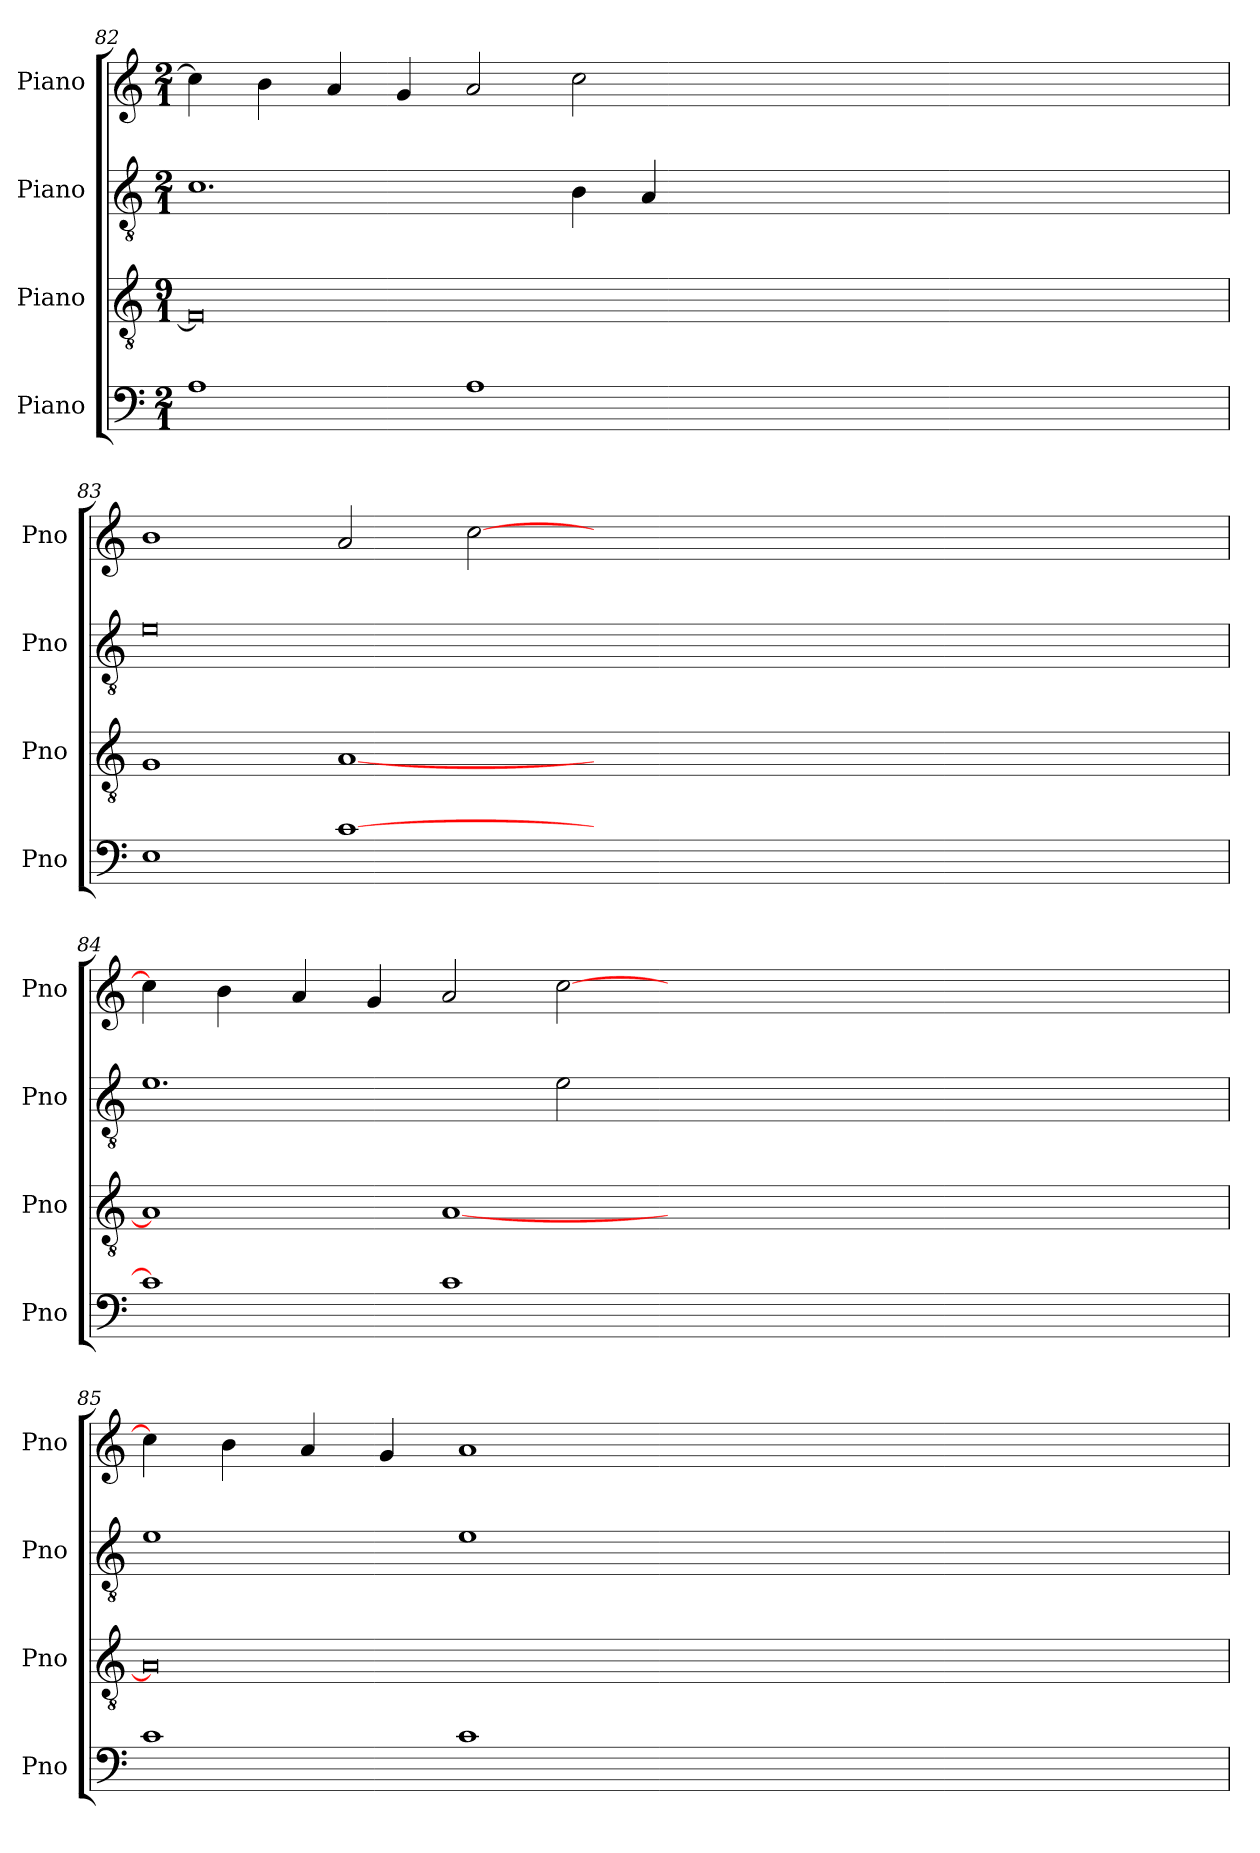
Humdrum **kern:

**kern	**kern	**kern	**kern
*part4	*part3	*part2	*part1
*staff4	*staff3	*staff2	*staff1
*I"Piano	*I"Piano	*I"Piano	*I"Piano
*I'Pno	*I'Pno	*I'Pno	*I'Pno
*clefF4	*clefGv2	*clefGv2	*clefG2
*k[]	*k[]	*k[]	*k[]
*M2/1	*M9/1	*M2/1	*M2/1
=82	=82	=82	=82
1A	0F]	1.c	4cc\]
.	.	.	4b\
.	.	.	4a/
.	.	.	4g/
1A	.	.	2a/
.	.	4B\	2cc\
.	.	4A/	.
1%7ryy	1%7ryy	1%7ryy	1%7ryy
!!LO:PB:g=z
=83	=83	=83	=83
1E	1G	0e	1b
[1c	[1A	.	2a/
.	.	.	[2cc\
1%7ryy	1%7ryy	1%7ryy	1%7ryy
=84	=84	=84	=84
1c]	1A]	1.e	4cc\]
.	.	.	4b\
.	.	.	4a/
.	.	.	4g/
1c	[1A	.	2a/
.	.	2e\	[2cc\
1%7ryy	1%7ryy	1%7ryy	1%7ryy
!!LO:LB:g=z
=85	=85	=85	=85
1c	0A]	1e	4cc\]
.	.	.	4b\
.	.	.	4a/
.	.	.	4g/
1c	.	1e	1a
1%7ryy	1%7ryy	1%7ryy	1%7ryy
=	=	=	=
*-	*-	*-	*-
